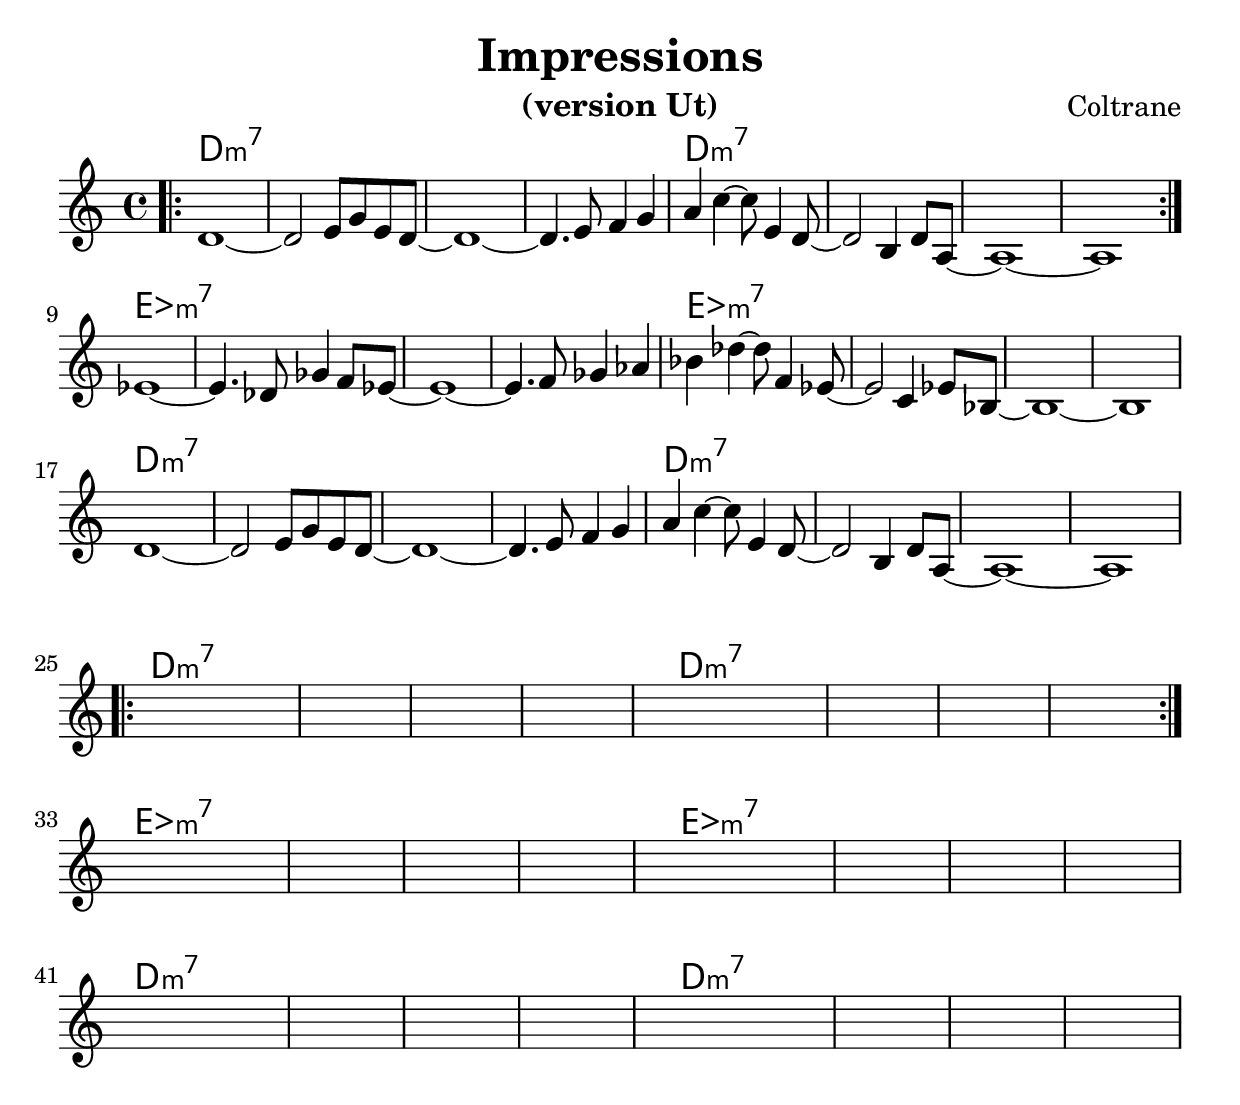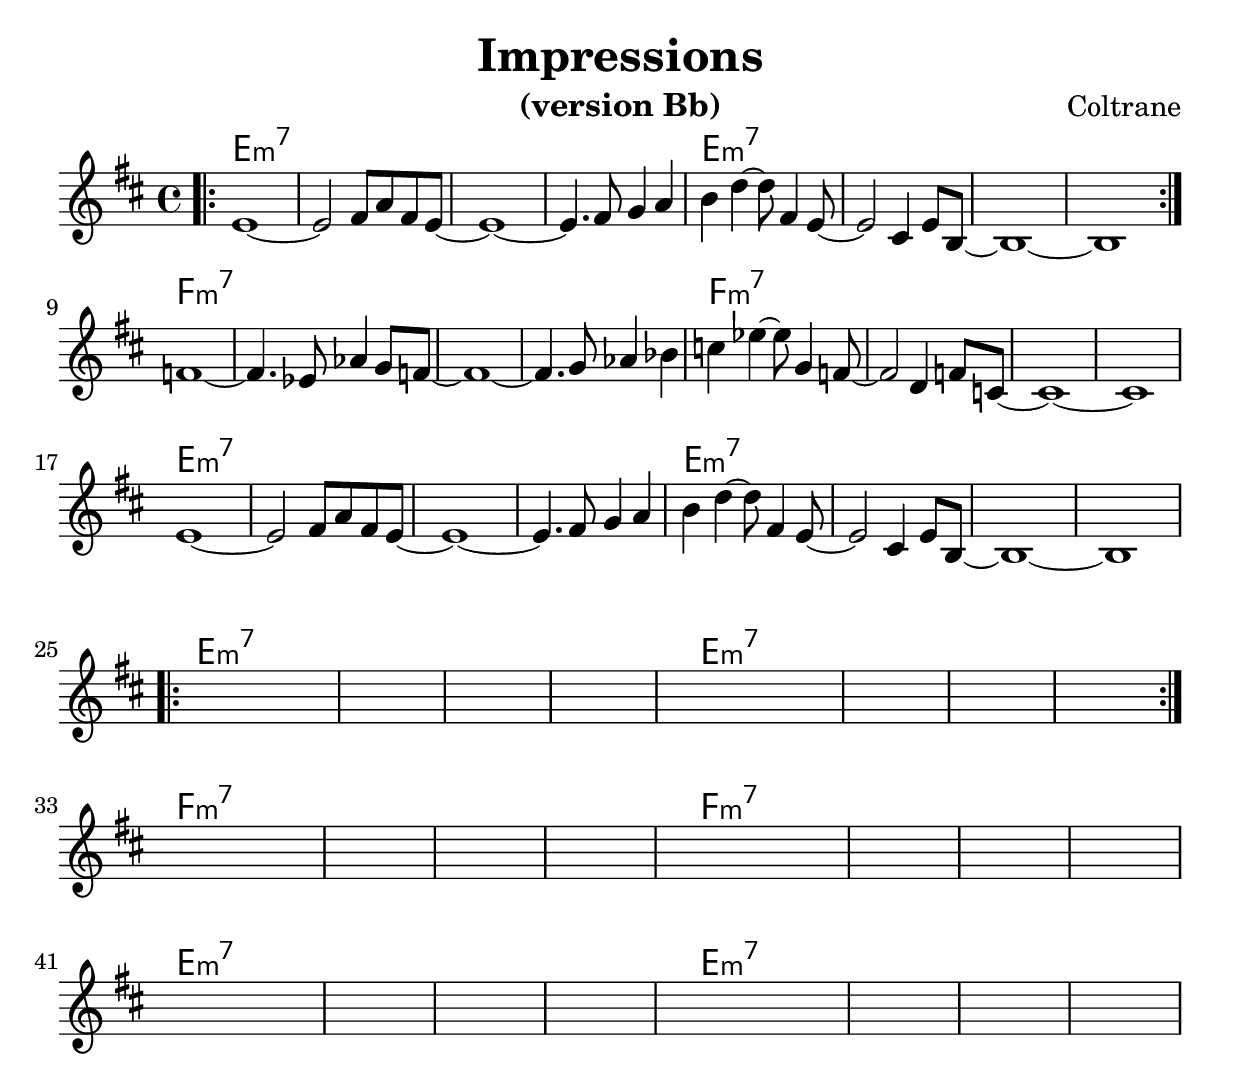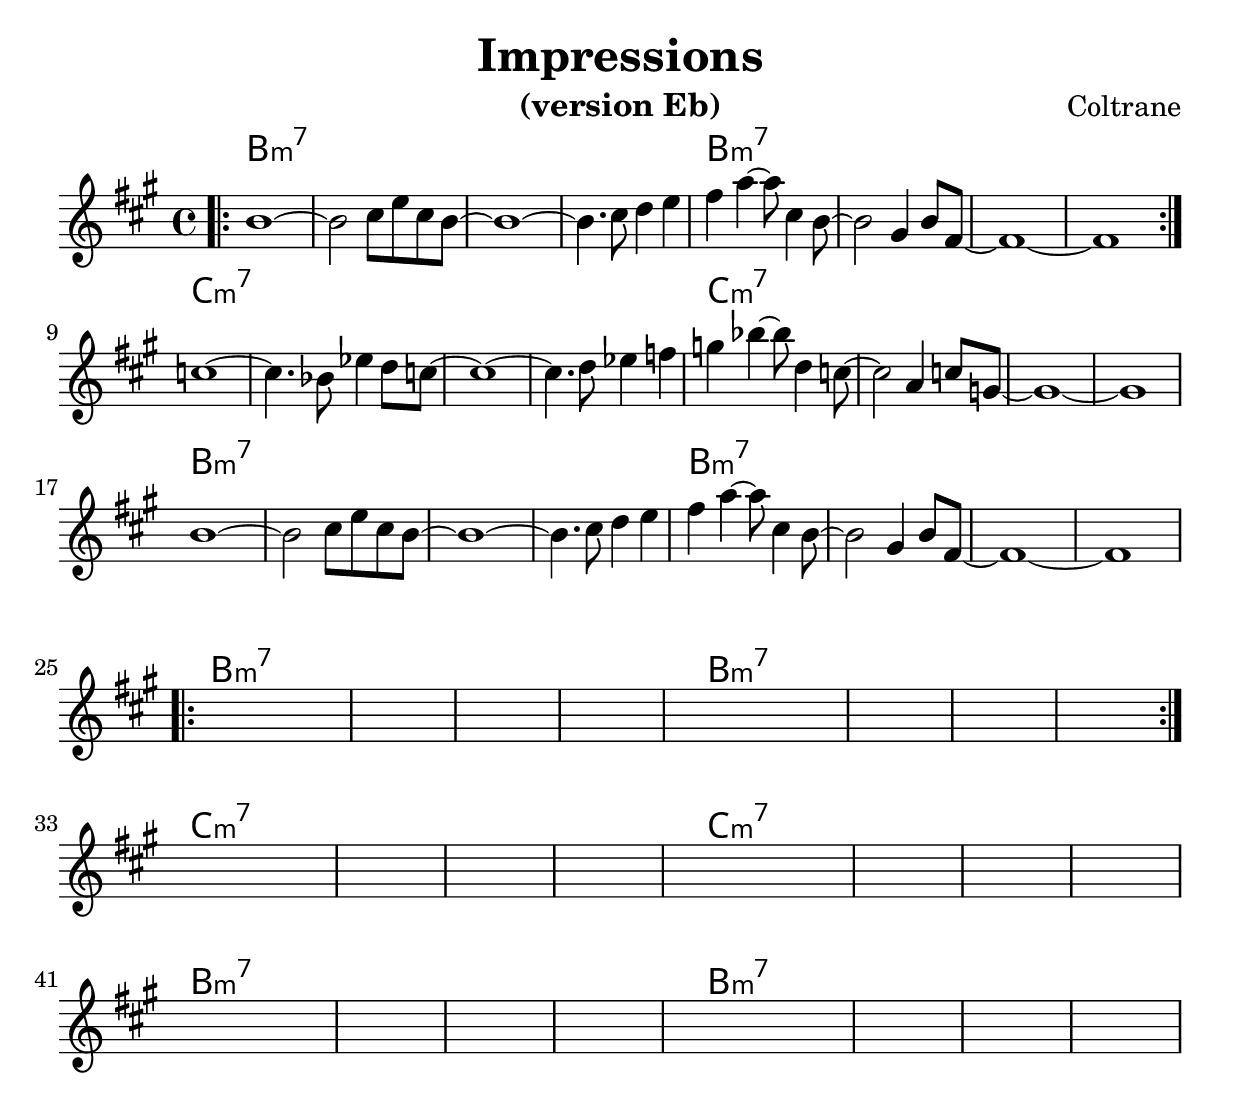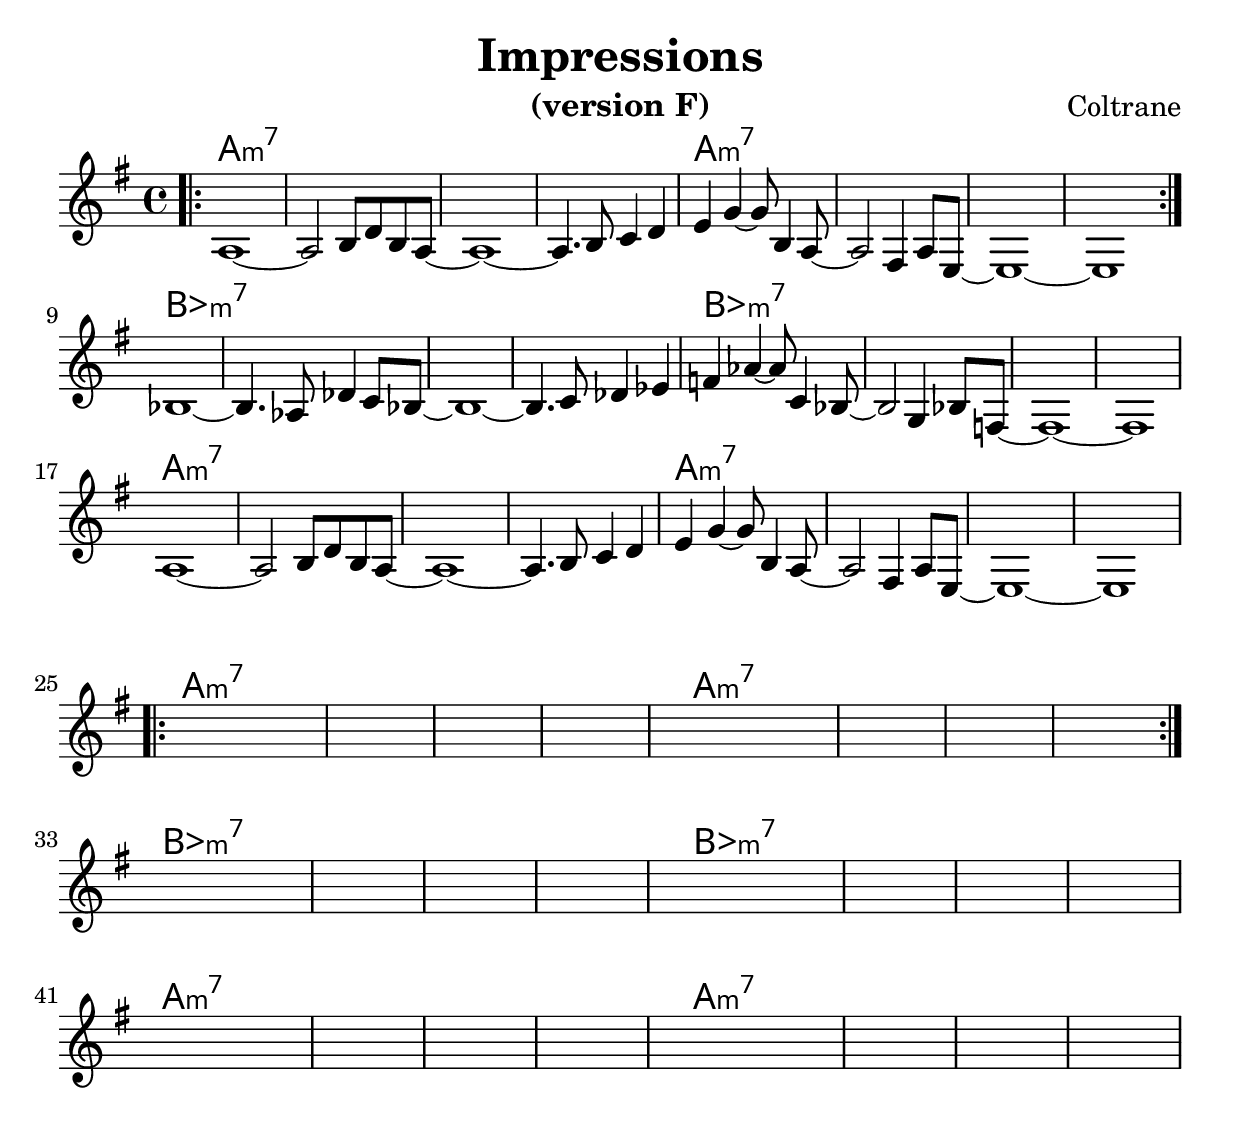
% Created on Sun Mar 14 14:57:14 CET 2010
\version "2.22.0"


#(set-global-staff-size 25)
#(set-default-paper-size "a4")

\include "utils/AccordsJazzDefs.ly"

\paper { indent = 0\cm} 

\header {
	title = "Impressions" 
 	composer = "Coltrane"
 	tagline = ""

}


accords = \chords {\repeat volta 2 {
	\repeat percent 4 {d1:min7}
	\repeat percent 4 {d1:min7} \break}
\repeat percent 4 {ees1:min7}
\repeat percent 4 {ees1:min7}
	\repeat percent 4 {d1:min7}
	\repeat percent 4 {d1:min7}
	\repeat volta 2 {
	\repeat percent 4 {d1:min7}
	\repeat percent 4 {d1:min7} \break}
\repeat percent 4 {ees1:min7}
\repeat percent 4 {ees1:min7}
	\repeat percent 4 {d1:min7}
	\repeat percent 4 {d1:min7}
}

staffViolon = \new Staff {
	\time 4/4
	\override Score.MetronomeMark.stencil = ##f
	\tempo 4 = 188 
	%\set Staff.instrumentName = "Bb"
	\set Staff.midiInstrument = "trumpet"
	\key c \major
	\clef treble
	\relative c' {
		\accidentalStyle modern-cautionary
 % Type notes here 

	\bar ".|:" 
	\repeat volta 2 {
	d1~ d2 e8 g e d~
	d1~ d4. e8 f4 g a c~ c8 e,4 d8~
	d2 b4 d8 a~ a1~ a \break}
	ees'~ ees4. des8 ges4 f8 ees~
	ees1~ ees4. f8 ges4 aes
	bes des~ des8 f,4 ees8~
	ees2 c4 ees8 bes~ bes1~ bes \break
	d1~ d2 e8 g e d~
	d1~ d4. e8 f4 g a c~ c8 e,4 d8~
	d2 b4 d8 a~ a1~ a
	\break
	\mark \markup { \column
  { " " 
    " " 
    " "
  " "
  " "}
 } 
 \repeat volta 2 {s1 s s s s s s s \break }
s s s s s s s s \break 
s s s s s s s s
}
}

theme=\staffViolon

\include "utils/books.ly"